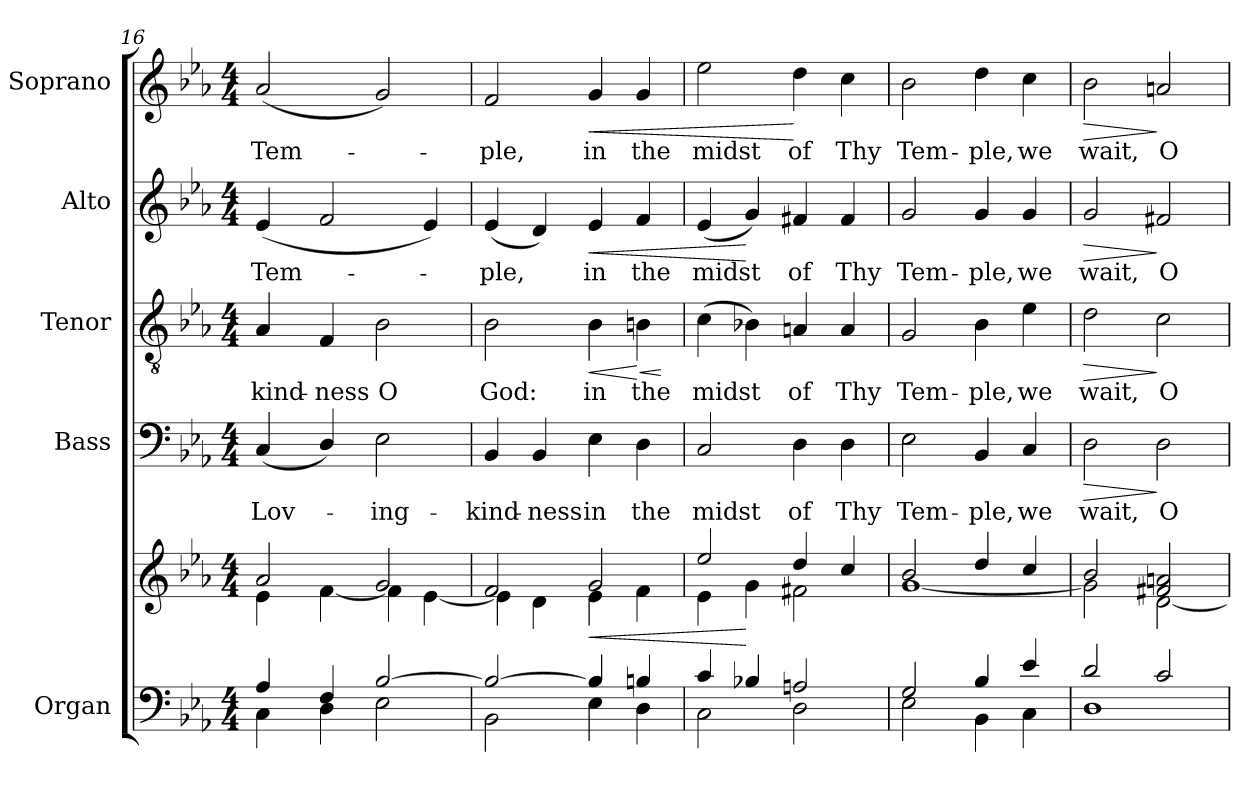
**kern	**kern	**dynam	**kern	**text	**dynam	**kern	**text	**dynam	**kern	**text	**dynam	**kern	**text	**dynam
*part5	*part5	*part5	*part4	*part4	*part4	*part3	*part3	*part3	*part2	*part2	*part2	*part1	*part1	*part1
*staff6	*staff5	*staff5/6	*staff4	*staff4	*staff4	*staff3	*staff3	*staff3	*staff2	*staff2	*staff2	*staff1	*staff1	*staff1
*I"Organ	*	*	*I"Bass	*	*	*I"Tenor	*	*	*I"Alto	*	*	*I"Soprano	*	*
*I'Org.	*	*	*I'B.	*	*	*I'T.	*	*	*I'A.	*	*	*I'S.	*	*
*clefF4	*clefG2	*	*clefF4	*	*	*clefGv2	*	*	*clefG2	*	*	*clefG2	*	*
*	*	*	*	*	*	*ITrd7c12	*	*	*	*	*	*	*	*
*k[b-e-a-]	*k[b-e-a-]	*	*k[b-e-a-]	*	*	*k[b-e-a-]	*	*	*k[b-e-a-]	*	*	*k[b-e-a-]	*	*
*E-:	*E-:	*	*E-:	*	*	*E-:	*	*	*E-:	*	*	*E-:	*	*
*M4/4	*M4/4	*	*M4/4	*	*	*M4/4	*	*	*M4/4	*	*	*M4/4	*	*
=16	=16	=16	=16	=16	=16	=16	=16	=16	=16	=16	=16	=16	=16	=16
*^	*^	*	*	*	*	*	*	*	*	*	*	*	*	*
!	!	!	!	!	!	!LO:LY:b:color=#000000	!	!	!	!	!	!	!	!	!	!
!	!	!	!	!	!	!	!	!	!LO:LY:b:color=#000000	!	!	!	!	!	!	!
!	!	!	!	!	!	!	!	!	!	!	!	!LO:LY:b:color=#000000	!	!	!	!
!	!	!	!	!	!	!	!	!	!	!	!	!	!	!	!LO:LY:b:color=#000000	!
4A-i/	4Ci\	2a-i/	4e-i\	.	(4Ci/	Lov-	.	4AA-i/	-kind-	.	(4e-i/	Tem-	.	(2a-i/	Tem-	.
!	!	!	!	!	!	!	!	!	!LO:LY:b:color=#000000	!	!	!	!	!	!	!
4Fi/	4Di\	.	[4fi\	.	4Di/)	.	.	4FFi/	-ness	.	2fi/	.	.	.	.	.
!	!	!	!	!	!	!LO:LY:b:color=#000000	!	!	!	!	!	!	!	!	!	!
!	!	!	!	!	!	!	!	!	!LO:LY:b:color=#000000	!	!	!	!	!	!	!
[2B-i/	2E-i\	2gi/	4fi\]	.	2E-i\	-ing-	.	2BB-i\	O	.	.	.	.	2gi/)	.	.
.	.	.	[4e-i\	.	.	.	.	.	.	.	4e-i/)	.	.	.	.	.
!!LO:PB:g=z
=17	=17	=17	=17	=17	=17	=17	=17	=17	=17	=17	=17	=17	=17	=17	=17	=17
!	!	!	!	!	!	!LO:LY:b:color=#000000	!	!	!	!	!	!	!	!	!	!
!	!	!	!	!	!	!	!	!	!LO:LY:b:color=#000000	!	!	!	!	!	!	!
!	!	!	!	!	!	!	!	!	!	!	!	!LO:LY:b:color=#000000	!	!	!	!
!	!	!	!	!	!	!	!	!	!	!	!	!	!	!	!LO:LY:b:color=#000000	!
2B-i/_	2BB-i\	2fi/	4e-i\]	.	4BB-i/	-kind-	.	2BB-i\	God:	.	(4e-i/	-ple,	.	2fi/	-ple,	.
!	!	!	!	!	!	!LO:LY:b:color=#000000	!	!	!	!	!	!	!	!	!	!
.	.	.	4di\	.	4BB-i/	-ness	.	.	.	.	4di/)	.	.	.	.	.
!	!	!	!	!LO:HP:b	!	!	!	!	!	!	!	!	!	!	!	!
!	!	!	!	!	!	!LO:LY:b:color=#000000	!	!	!	!	!	!	!	!	!	!
!	!	!	!	!	!	!	!	!	!LO:LY:b:color=#000000	!LO:HP:b	!	!	!	!	!	!
!	!	!	!	!	!	!	!	!	!	!	!	!LO:LY:b:color=#000000	!LO:HP:b	!	!	!
!	!	!	!	!	!	!	!	!	!	!	!	!	!	!	!LO:LY:b:color=#000000	!LO:HP:b
4B-i/]	4E-i\	2gi/	4e-i\	<	4E-i\	in	.	4BB-i\	in	<	4e-i/	in	<	4gi/	in	<
!	!	!	!	!	!	!LO:LY:b:color=#000000	!	!	!	!	!	!	!	!	!	!
!	!	!	!	!	!	!	!	!	!LO:LY:b:color=#000000	!LO:HP:n=1:b	!	!	!	!	!	!
!	!	!	!	!	!	!	!	!	!	!	!	!LO:LY:b:color=#000000	!	!	!	!
!	!	!	!	!	!	!	!	!	!	!	!	!	!	!	!LO:LY:b:color=#000000	!
4Bni/	4Di\	.	4fi\	.	4Di\	the	.	4BBni\	the	[ <	4fi/	the	.	4gi/	the	.
*v	*v	*	*	*	*	*	*	*	*	*	*	*	*	*	*	*
*	*v	*v	*	*	*	*	*	*	*	*	*	*	*	*	*
.	.	.	.	.	.	.	.	[	.	.	.	.	.	.
=18	=18	=18	=18	=18	=18	=18	=18	=18	=18	=18	=18	=18	=18	=18
*^	*^	*	*	*	*	*	*	*	*	*	*	*	*	*
!	!	!	!	!	!	!LO:LY:b:color=#000000	!	!	!	!	!	!	!	!	!	!
!	!	!	!	!	!	!	!	!	!LO:LY:b:color=#000000	!	!	!	!	!	!	!
!	!	!	!	!	!	!	!	!	!	!	!	!LO:LY:b:color=#000000	!	!	!	!
!	!	!	!	!	!	!	!	!	!	!	!	!	!	!	!LO:LY:b:color=#000000	!
4ci/	2Ci\	2ee-i/	4e-i\	.	2Ci/	midst	.	(4Ci\	midst	.	(4e-i/	midst	.	2ee-i\	midst	.
4B-Xi/	.	.	4gi\	[	.	.	.	4BB-Xi\)	.	.	4gi/)	.	[	.	.	.
!	!	!	!	!	!	!LO:LY:b:color=#000000	!	!	!	!	!	!	!	!	!	!
!	!	!	!	!	!	!	!	!	!LO:LY:b:color=#000000	!	!	!	!	!	!	!
!	!	!	!	!	!	!	!	!	!	!	!	!LO:LY:b:color=#000000	!	!	!	!
!	!	!	!	!	!	!	!	!	!	!	!	!	!	!	!LO:LY:b:color=#000000	!
2Ani/	2Di\	4ddi/	2f#Xi\	.	4Di\	of	.	4AAni/	of	.	4f#Xi/	of	.	4ddi\	of	[
!	!	!	!	!	!	!LO:LY:b:color=#000000	!	!	!	!	!	!	!	!	!	!
!	!	!	!	!	!	!	!	!	!LO:LY:b:color=#000000	!	!	!	!	!	!	!
!	!	!	!	!	!	!	!	!	!	!	!	!LO:LY:b:color=#000000	!	!	!	!
!	!	!	!	!	!	!	!	!	!	!	!	!	!	!	!LO:LY:b:color=#000000	!
.	.	4cci/	.	.	4Di\	Thy	.	4AAi/	Thy	.	4f#i/	Thy	.	4cci\	Thy	.
=19	=19	=19	=19	=19	=19	=19	=19	=19	=19	=19	=19	=19	=19	=19	=19	=19
!	!	!	!	!	!	!LO:LY:b:color=#000000	!	!	!	!	!	!	!	!	!	!
!	!	!	!	!	!	!	!	!	!LO:LY:b:color=#000000	!	!	!	!	!	!	!
!	!	!	!	!	!	!	!	!	!	!	!	!LO:LY:b:color=#000000	!	!	!	!
!	!	!	!	!	!	!	!	!	!	!	!	!	!	!	!LO:LY:b:color=#000000	!
2Gi/	2E-i\	2b-i/	[1gi	.	2E-i\	Tem-	.	2GGi/	Tem-	.	2gi/	Tem-	.	2b-i\	Tem-	.
!	!	!	!	!	!	!LO:LY:b:color=#000000	!	!	!	!	!	!	!	!	!	!
!	!	!	!	!	!	!	!	!	!LO:LY:b:color=#000000	!	!	!	!	!	!	!
!	!	!	!	!	!	!	!	!	!	!	!	!LO:LY:b:color=#000000	!	!	!	!
!	!	!	!	!	!	!	!	!	!	!	!	!	!	!	!LO:LY:b:color=#000000	!
4B-i/	4BB-i\	4ddi/	.	.	4BB-i/	-ple,	.	4BB-i\	-ple,	.	4gi/	-ple,	.	4ddi\	-ple,	.
!	!	!	!	!	!	!LO:LY:b:color=#000000	!	!	!	!	!	!	!	!	!	!
!	!	!	!	!	!	!	!	!	!LO:LY:b:color=#000000	!	!	!	!	!	!	!
!	!	!	!	!	!	!	!	!	!	!	!	!LO:LY:b:color=#000000	!	!	!	!
!	!	!	!	!	!	!	!	!	!	!	!	!	!	!	!LO:LY:b:color=#000000	!
4e-i/	4Ci\	4cci/	.	.	4Ci/	we	.	4E-i\	we	.	4gi/	we	.	4cci\	we	.
=20	=20	=20	=20	=20	=20	=20	=20	=20	=20	=20	=20	=20	=20	=20	=20	=20
!	!	!	!	!	!	!LO:LY:b:color=#000000	!LO:HP:b	!	!	!	!	!	!	!	!	!
!	!	!	!	!	!	!	!	!	!LO:LY:b:color=#000000	!LO:HP:b	!	!	!	!	!	!
!	!	!	!	!	!	!	!	!	!	!	!	!LO:LY:b:color=#000000	!LO:HP:b	!	!	!
!	!	!	!	!	!	!	!	!	!	!	!	!	!	!	!LO:LY:b:color=#000000	!LO:HP:b
2di/	1Di	2b-i/	2gi\]	.	2Di\	wait,	>	2Di\	wait,	>	2gi/	wait,	>	2b-i\	wait,	>
!	!	!	!	!	!	!LO:LY:b:color=#000000	!	!	!	!	!	!	!	!	!	!
!	!	!	!	!	!	!	!	!	!LO:LY:b:color=#000000	!	!	!	!	!	!	!
!	!	!	!	!	!	!	!	!	!	!	!	!LO:LY:b:color=#000000	!	!	!	!
!	!	!	!	!	!	!	!	!	!	!	!	!	!	!	!LO:LY:b:color=#000000	!
2ci/	.	2f#Xi/ 2ani	[2di\	.	2Di\	O	]	2Ci\	O	]	2f#Xi/	O	]	2ani/	O	]
*v	*v	*	*	*	*	*	*	*	*	*	*	*	*	*	*	*
*	*v	*v	*	*	*	*	*	*	*	*	*	*	*	*	*
=	=	=	=	=	=	=	=	=	=	=	=	=	=	=
*-	*-	*-	*-	*-	*-	*-	*-	*-	*-	*-	*-	*-	*-	*-
